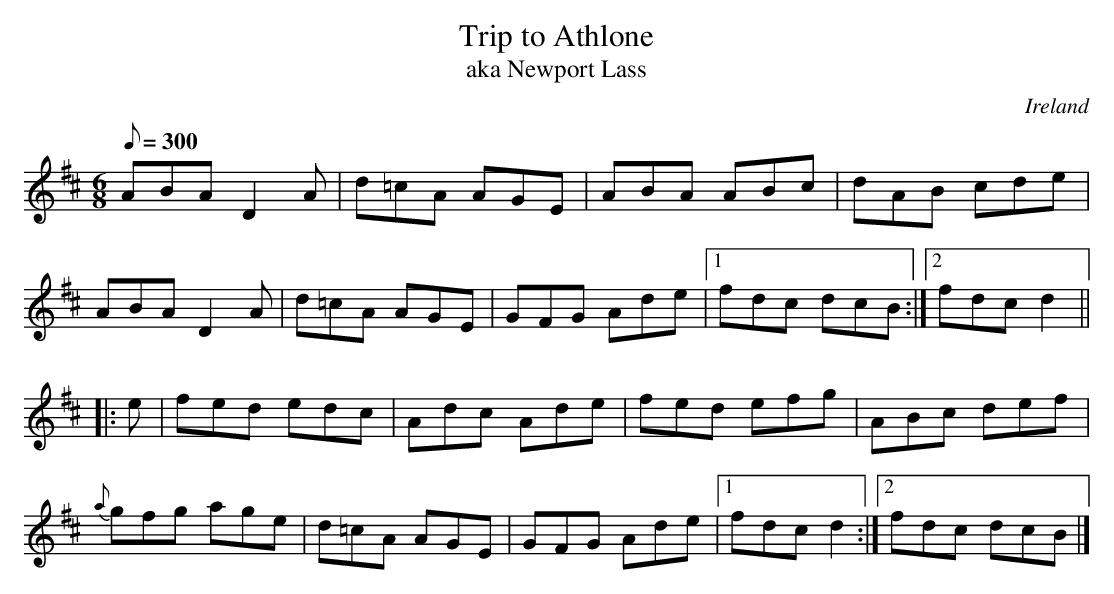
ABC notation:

X:1
T:Trip to Athlone
T:aka Newport Lass
O:Ireland
L:1/8
Q:300
M:6/8
K:D
ABA D2 A|d=cA AGE|ABA ABc|dAB cde|
ABA D2 A|d=cA AGE|GFG Ade|1fdc dcB:|2fdc d2||
|:e|fed edc|Adc Ade|fed efg|ABc def|
{a}gfg age|d=cA AGE|GFG Ade|1fdc d2:|2fdc dcB|]
